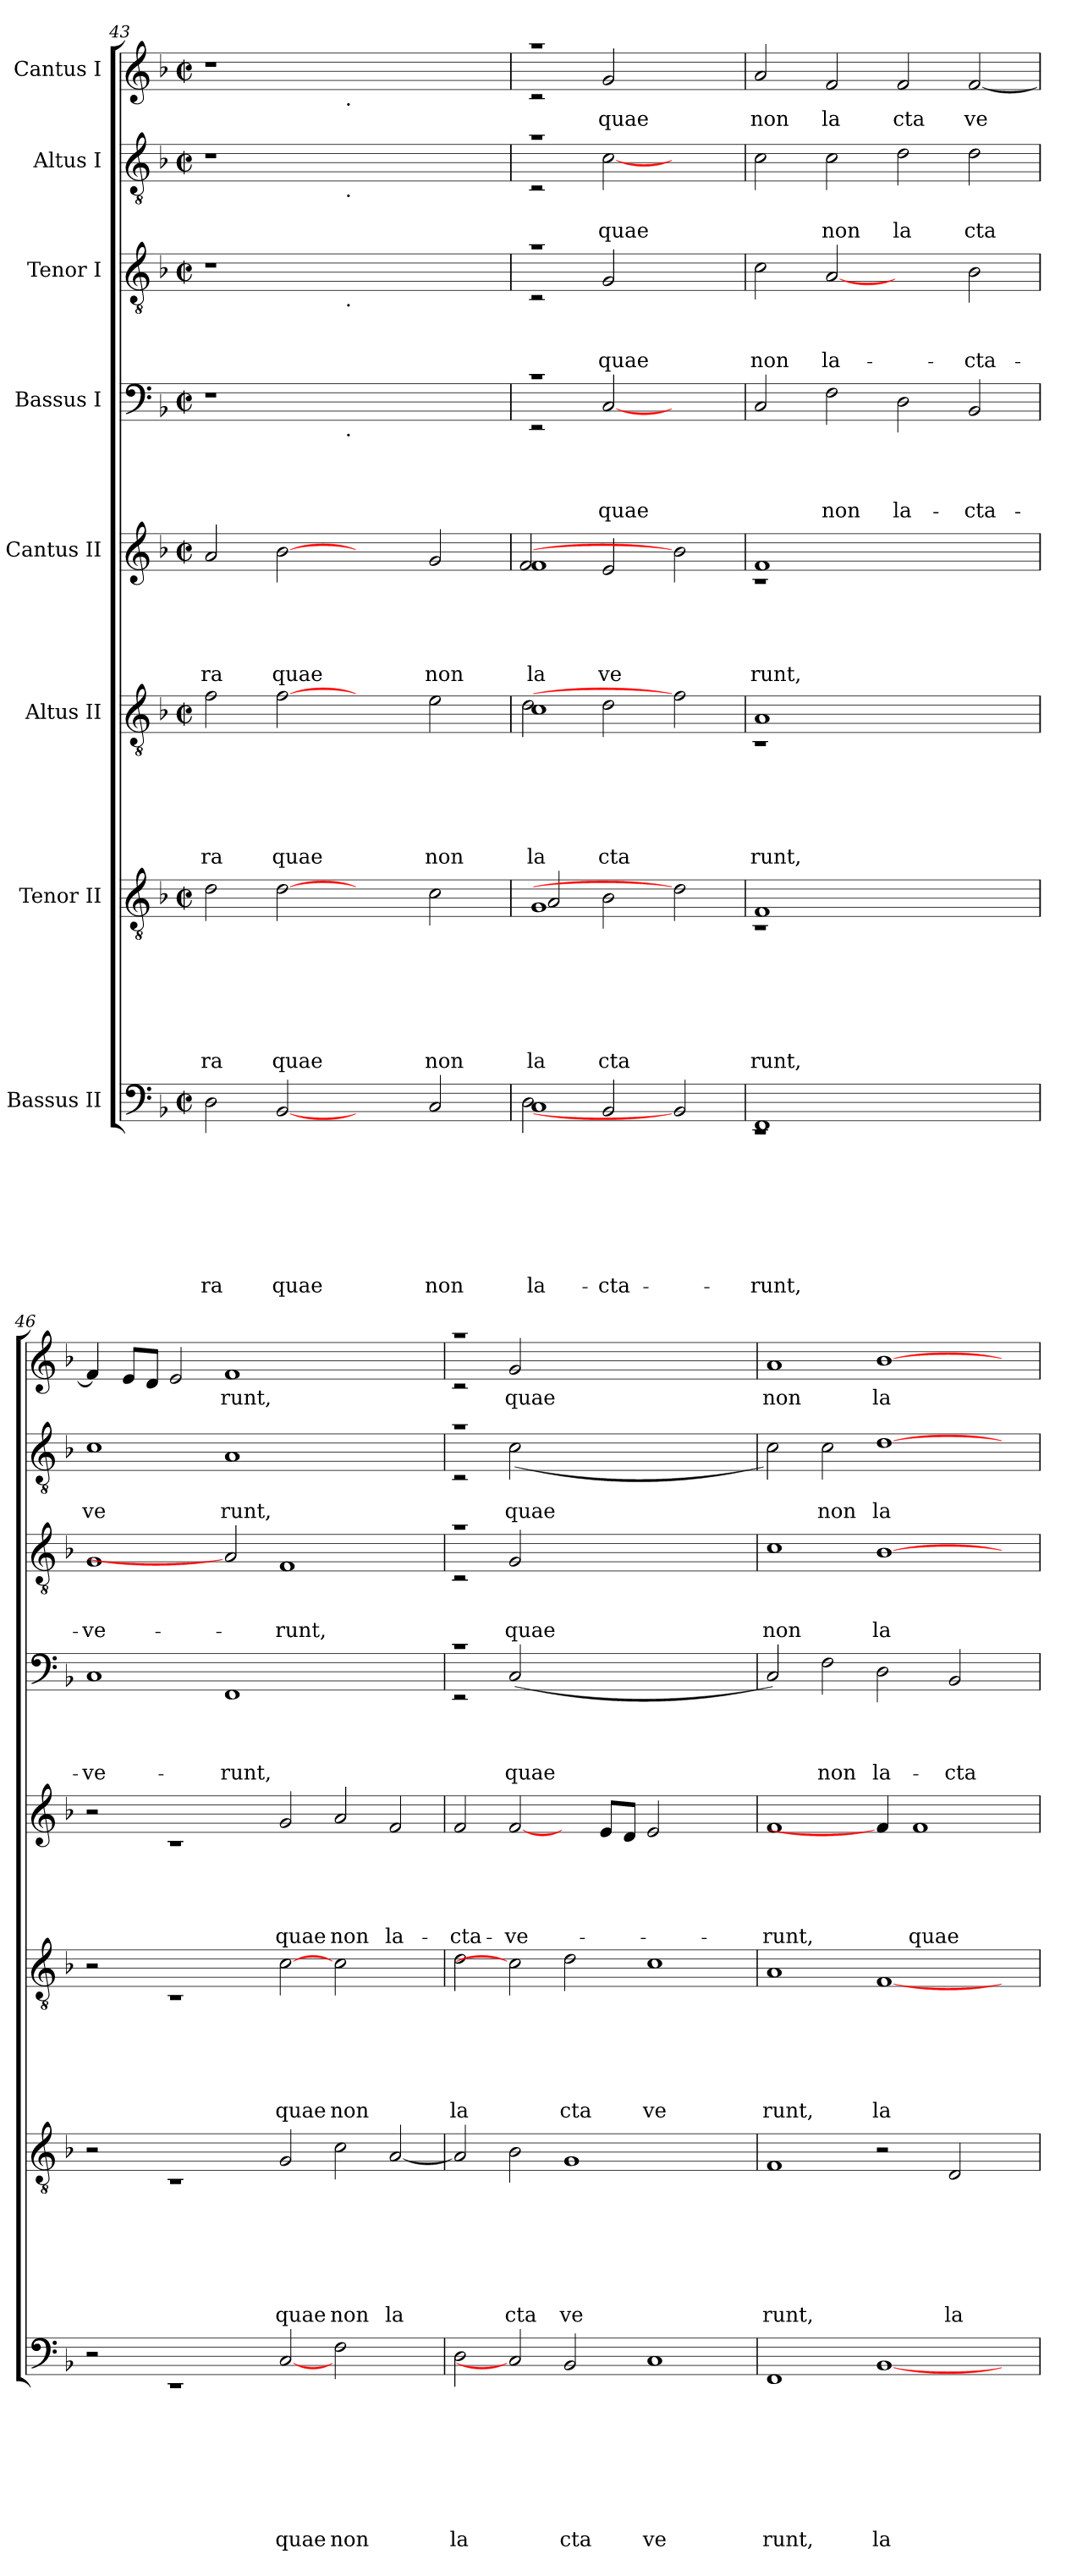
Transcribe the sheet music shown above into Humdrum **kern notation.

**kern	**text	**text	**text	**text	**text	**text	**text	**text	**kern	**text	**text	**text	**text	**text	**text	**text	**kern	**text	**text	**text	**text	**text	**text	**kern	**text	**text	**text	**text	**text	**kern	**text	**text	**text	**text	**kern	**text	**text	**text	**kern	**text	**text	**kern	**text
*part8	*part8	*part8	*part8	*part8	*part8	*part8	*part8	*part8	*part7	*part7	*part7	*part7	*part7	*part7	*part7	*part7	*part6	*part6	*part6	*part6	*part6	*part6	*part6	*part5	*part5	*part5	*part5	*part5	*part5	*part4	*part4	*part4	*part4	*part4	*part3	*part3	*part3	*part3	*part2	*part2	*part2	*part1	*part1
*staff8	*staff8	*staff8	*staff8	*staff8	*staff8	*staff8	*staff8	*staff8	*staff7	*staff7	*staff7	*staff7	*staff7	*staff7	*staff7	*staff7	*staff6	*staff6	*staff6	*staff6	*staff6	*staff6	*staff6	*staff5	*staff5	*staff5	*staff5	*staff5	*staff5	*staff4	*staff4	*staff4	*staff4	*staff4	*staff3	*staff3	*staff3	*staff3	*staff2	*staff2	*staff2	*staff1	*staff1
*I"Bassus II	*	*	*	*	*	*	*	*	*I"Tenor II	*	*	*	*	*	*	*	*I"Altus II	*	*	*	*	*	*	*I"Cantus II	*	*	*	*	*	*I"Bassus I	*	*	*	*	*I"Tenor I	*	*	*	*I"Altus I	*	*	*I"Cantus I	*
*clefF4	*	*	*	*	*	*	*	*	*clefGv2	*	*	*	*	*	*	*	*clefGv2	*	*	*	*	*	*	*clefG2	*	*	*	*	*	*clefF4	*	*	*	*	*clefGv2	*	*	*	*clefGv2	*	*	*clefG2	*
*k[b-]	*	*	*	*	*	*	*	*	*k[b-]	*	*	*	*	*	*	*	*k[b-]	*	*	*	*	*	*	*k[b-]	*	*	*	*	*	*k[b-]	*	*	*	*	*k[b-]	*	*	*	*k[b-]	*	*	*k[b-]	*
*F:	*	*	*	*	*	*	*	*	*F:	*	*	*	*	*	*	*	*F:	*	*	*	*	*	*	*F:	*	*	*	*	*	*F:	*	*	*	*	*F:	*	*	*	*F:	*	*	*F:	*
*M2/2	*	*	*	*	*	*	*	*	*M2/2	*	*	*	*	*	*	*	*M2/2	*	*	*	*	*	*	*M2/2	*	*	*	*	*	*M2/2	*	*	*	*	*M2/2	*	*	*	*M2/2	*	*	*M2/2	*
*met(c|)	*	*	*	*	*	*	*	*	*met(c|)	*	*	*	*	*	*	*	*met(c|)	*	*	*	*	*	*	*met(c|)	*	*	*	*	*	*met(c|)	*	*	*	*	*met(c|)	*	*	*	*met(c|)	*	*	*met(c|)	*
=43	=43	=43	=43	=43	=43	=43	=43	=43	=43	=43	=43	=43	=43	=43	=43	=43	=43	=43	=43	=43	=43	=43	=43	=43	=43	=43	=43	=43	=43	=43	=43	=43	=43	=43	=43	=43	=43	=43	=43	=43	=43	=43	=43
!	!	!	!	!	!	!	!	!LO:LY:b	!	!	!	!	!	!	!	!LO:LY:b	!	!	!	!	!	!	!LO:LY:b	!	!	!	!	!	!LO:LY:b	!	!	!	!	!	!	!	!	!	!	!	!	!	!
*	*	*	*	*	*	*	*	*	*	*	*	*	*	*	*	*	*	*	*	*	*	*	*	*	*	*	*	*	*	*^	*	*	*	*	*^	*	*	*	*^	*	*	*^	*
2D\	.	.	.	.	.	.	.	-ra	2d\	.	.	.	.	.	.	ra	2f\	.	.	.	.	.	ra	2a/	.	.	.	.	ra	1r	2ryy	.	.	.	.	1r	2ryy	.	.	.	1r	2ryy	.	.	1r	2ryy	.
!	!	!	!	!	!	!	!	!LO:LY:b	!	!	!	!	!	!	!	!LO:LY:b	!	!	!	!	!	!	!LO:LY:b	!	!	!	!	!	!LO:LY:b	!	!	!	!	!	!	!	!	!	!	!	!	!	!	!	!	!	!
[2BB-	.	.	.	.	.	.	.	quae	[2d	.	.	.	.	.	.	quae	[2f	.	.	.	.	.	quae	[2b-	.	.	.	.	quae	.	4...ryy	.	.	.	.	.	4...ryy	.	.	.	.	4...ryy	.	.	.	4...ryy	.
!	!	!	!	!	!	!	!	!	!	!	!	!	!	!	!	!	!	!	!	!	!	!	!	!	!	!	!	!	!	!	!	!	!	!	!	!	!	!	!	!	!	!	!	!	!	!LO:TX:b:t=.	!
!	!	!	!	!	!	!	!	!	!	!	!	!	!	!	!	!	!	!	!	!	!	!	!	!	!	!	!	!	!	!	!	!	!	!	!	!	!	!	!	!	!	!LO:TX:b:t=.	!	!	!	!	!
!	!	!	!	!	!	!	!	!	!	!	!	!	!	!	!	!	!	!	!	!	!	!	!	!	!	!	!	!	!	!	!	!	!	!	!	!	!LO:TX:b:t=.	!	!	!	!	!	!	!	!	!	!
!	!	!	!	!	!	!	!	!	!	!	!	!	!	!	!	!	!	!	!	!	!	!	!	!	!	!	!	!	!	!	!LO:TX:b:t=.	!	!	!	!	!	!	!	!	!	!	!	!	!	!	!	!
.	.	.	.	.	.	.	.	.	.	.	.	.	.	.	.	.	.	.	.	.	.	.	.	.	.	.	.	.	.	.	1ryy	.	.	.	.	.	1ryy	.	.	.	.	1ryy	.	.	.	1ryy	.
2ryy	.	.	.	.	.	.	.	.	2ryy	.	.	.	.	.	.	.	2ryy	.	.	.	.	.	.	2ryy	.	.	.	.	.	1ryy	.	.	.	.	.	1ryy	.	.	.	.	1ryy	.	.	.	1ryy	.	.
!	!	!	!	!	!	!	!	!LO:LY:b	!	!	!	!	!	!	!	!LO:LY:b	!	!	!	!	!	!	!LO:LY:b	!	!	!	!	!	!LO:LY:b	!	!	!	!	!	!	!	!	!	!	!	!	!	!	!	!	!	!
2C/	.	.	.	.	.	.	.	non	2c\	.	.	.	.	.	.	non	2e\	.	.	.	.	.	non	2g/	.	.	.	.	non	.	.	.	.	.	.	.	.	.	.	.	.	.	.	.	.	.	.
.	.	.	.	.	.	.	.	.	.	.	.	.	.	.	.	.	.	.	.	.	.	.	.	.	.	.	.	.	.	.	32ryy	.	.	.	.	.	32ryy	.	.	.	.	32ryy	.	.	.	32ryy	.
=44	=44	=44	=44	=44	=44	=44	=44	=44	=44	=44	=44	=44	=44	=44	=44	=44	=44	=44	=44	=44	=44	=44	=44	=44	=44	=44	=44	=44	=44	=44	=44	=44	=44	=44	=44	=44	=44	=44	=44	=44	=44	=44	=44	=44	=44	=44	=44
!	!	!	!	!	!	!	!	!LO:LY:b	!	!	!	!	!	!	!	!	!	!	!	!	!	!	!	!	!	!	!	!	!	!	!	!	!	!	!	!	!	!	!	!	!	!	!	!	!	!	!
*^	*	*	*	*	*	*	*	*	*	*	*	*	*	*	*	*	*	*	*	*	*	*	*	*	*	*	*	*	*	*	*	*	*	*	*	*	*	*	*	*	*	*	*	*	*	*	*
!	!	!	!	!	!	!	!	!	!LO:LY:b	!	!	!	!	!	!	!	!LO:LY:b	!	!	!	!	!	!	!	!	!	!	!	!	!	!	!	!	!	!	!	!	!	!	!	!	!	!	!	!	!	!	!
*	*	*	*	*	*	*	*	*	*	*^	*	*	*	*	*	*	*	*	*	*	*	*	*	*	*	*	*	*	*	*	*	*	*	*	*	*	*	*	*	*	*	*	*	*	*	*	*	*
!	!	!	!	!	!	!	!	!	!	!	!	!	!	!	!	!	!	!LO:LY:b	!	!	!	!	!	!	!LO:LY:b	!	!	!	!	!	!	!	!	!	!	!	!	!	!	!	!	!	!	!	!	!	!	!	!
*	*	*	*	*	*	*	*	*	*	*	*	*	*	*	*	*	*	*	*^	*	*	*	*	*	*	*	*	*	*	*	*	*	*	*	*	*	*	*	*	*	*	*	*	*	*	*	*	*	*
!	!	!	!	!	!	!	!	!	!	!	!	!	!	!	!	!	!	!	!	!	!	!	!	!	!	!LO:LY:b	!	!	!	!	!	!LO:LY:b	!	!	!	!	!	!	!	!	!	!	!	!	!	!	!	!	!	!
*	*	*	*	*	*	*	*	*	*	*	*	*	*	*	*	*	*	*	*	*	*	*	*	*	*	*	*^	*	*	*	*	*	*	*	*	*	*	*	*	*	*	*	*	*	*	*	*	*	*	*
!	!	!	!	!	!	!	!	!	!	!	!	!	!	!	!	!	!	!	!	!	!	!	!	!	!	!	!	!	!	!	!	!	!LO:LY:b	!	!	!	!	!	!	!	!	!	!	!	!	!	!	!	!	!	!
1C	2D\	.	.	.	.	.	.	.	-la-	1G	2A/	.	.	.	.	.	.	la	1c	2d\	.	.	.	.	.	la	1f	2f/	.	.	.	.	la	1rc	2rEE	.	.	.	.	1ra	2rC	.	.	.	1ra	2rC	.	.	1raa	2rc	.
!	!	!	!	!	!	!	!	!	!LO:LY:b	!	!	!	!	!	!	!	!	!LO:LY:b	!	!	!	!	!	!	!	!LO:LY:b	!	!	!	!	!	!	!LO:LY:b	!	!	!	!	!	!LO:LY:b	!	!	!	!	!LO:LY:b	!	!	!	!LO:LY:b	!	!	!LO:LY:b
.	2BB-/	.	.	.	.	.	.	.	-cta-	.	2B-\	.	.	.	.	.	.	cta	.	2d\	.	.	.	.	.	cta	.	2e/	.	.	.	.	ve	.	[>2C/	.	.	.	quae	.	2G/	.	.	quae	.	[>2c\	.	quae	.	2g/	quae
2BB-]	2ryy	.	.	.	.	.	.	.	.	2d]	2ryy	.	.	.	.	.	.	.	2f]	2ryy	.	.	.	.	.	.	2b-]	2ryy	.	.	.	.	.	2ryy	2ryy	.	.	.	.	2ryy	2ryy	.	.	.	2ryy	2ryy	.	.	2ryy	2ryy	.
!!LO:PB:g=z
=45	=45	=45	=45	=45	=45	=45	=45	=45	=45	=45	=45	=45	=45	=45	=45	=45	=45	=45	=45	=45	=45	=45	=45	=45	=45	=45	=45	=45	=45	=45	=45	=45	=45	=45	=45	=45	=45	=45	=45	=45	=45	=45	=45	=45	=45	=45	=45	=45	=45	=45	=45
!	!	!	!	!	!	!	!	!	!LO:LY:b	!	!	!	!	!	!	!	!	!LO:LY:b	!	!	!	!	!	!	!	!LO:LY:b	!	!	!	!	!	!	!LO:LY:b	!	!	!	!	!	!	!	!	!	!	!LO:LY:b	!	!	!	!	!	!	!LO:LY:b
*	*	*	*	*	*	*	*	*	*	*	*	*	*	*	*	*	*	*	*	*	*	*	*	*	*	*	*	*	*	*	*	*	*	*v	*v	*	*	*	*	*	*	*	*	*	*v	*v	*	*	*v	*v	*
*	*	*	*	*	*	*	*	*	*	*	*	*	*	*	*	*	*	*	*	*	*	*	*	*	*	*	*	*	*	*	*	*	*	*	*	*	*	*	*v	*v	*	*	*	*	*	*	*	*
1FF	1rEE	.	.	.	.	.	.	.	-runt,	1F	1rC	.	.	.	.	.	.	runt,	1A	1rC	.	.	.	.	.	runt,	1f	1rc	.	.	.	.	runt,	2C/	.	.	.	.	2c\	.	.	non	2c\	.	.	2a/	non
!	!	!	!	!	!	!	!	!	!	!	!	!	!	!	!	!	!	!	!	!	!	!	!	!	!	!	!	!	!	!	!	!	!	!	!	!	!	!LO:LY:b	!	!	!	!LO:LY:b	!	!	!LO:LY:b	!	!LO:LY:b
.	.	.	.	.	.	.	.	.	.	.	.	.	.	.	.	.	.	.	.	.	.	.	.	.	.	.	.	.	.	.	.	.	.	2F\	.	.	.	non	[2A	.	.	la-	2c\	.	non	2f/	la
!	!	!	!	!	!	!	!	!	!	!	!	!	!	!	!	!	!	!	!	!	!	!	!	!	!	!	!	!	!	!	!	!	!	!	!	!	!	!LO:LY:b	!	!	!	!	!	!	!LO:LY:b	!	!LO:LY:b
1ryy	1ryy	.	.	.	.	.	.	.	.	1ryy	1ryy	.	.	.	.	.	.	.	1ryy	1ryy	.	.	.	.	.	.	1ryy	1ryy	.	.	.	.	.	2D\	.	.	.	la-	2ryy	.	.	.	2d\	.	la	2f/	cta
!	!	!	!	!	!	!	!	!	!	!	!	!	!	!	!	!	!	!	!	!	!	!	!	!	!	!	!	!	!	!	!	!	!	!	!	!	!	!LO:LY:b	!	!	!	!LO:LY:b	!	!	!LO:LY:b	!	!LO:LY:b
.	.	.	.	.	.	.	.	.	.	.	.	.	.	.	.	.	.	.	.	.	.	.	.	.	.	.	.	.	.	.	.	.	.	2BB-/	.	.	.	-cta-	2B-\	.	.	-cta-	2d\	.	cta	[<2f/	ve
*v	*v	*	*	*	*	*	*	*	*	*	*	*	*	*	*	*	*	*	*v	*v	*	*	*	*	*	*	*v	*v	*	*	*	*	*	*	*	*	*	*	*	*	*	*	*	*	*	*	*
*	*	*	*	*	*	*	*	*	*v	*v	*	*	*	*	*	*	*	*	*	*	*	*	*	*	*	*	*	*	*	*	*	*	*	*	*	*	*	*	*	*	*	*	*	*
=46	=46	=46	=46	=46	=46	=46	=46	=46	=46	=46	=46	=46	=46	=46	=46	=46	=46	=46	=46	=46	=46	=46	=46	=46	=46	=46	=46	=46	=46	=46	=46	=46	=46	=46	=46	=46	=46	=46	=46	=46	=46	=46	=46
!	!	!	!	!	!	!	!	!	!	!	!	!	!	!	!	!	!	!	!	!	!	!	!	!	!	!	!	!	!	!	!	!	!	!LO:LY:b	!	!	!	!LO:LY:b	!	!	!LO:LY:b	!	!
2r	.	.	.	.	.	.	.	.	2r	.	.	.	.	.	.	.	2r	.	.	.	.	.	.	2r	.	.	.	.	.	1C	.	.	.	-ve-	1G	.	.	-ve-	1c	.	ve	4f/]	.
.	.	.	.	.	.	.	.	.	.	.	.	.	.	.	.	.	.	.	.	.	.	.	.	.	.	.	.	.	.	.	.	.	.	.	.	.	.	.	.	.	.	8e/L	.
.	.	.	.	.	.	.	.	.	.	.	.	.	.	.	.	.	.	.	.	.	.	.	.	.	.	.	.	.	.	.	.	.	.	.	.	.	.	.	.	.	.	8d/J	.
1rEE	.	.	.	.	.	.	.	.	1rC	.	.	.	.	.	.	.	1rC	.	.	.	.	.	.	1rc	.	.	.	.	.	.	.	.	.	.	.	.	.	.	.	.	.	2e/	.
!	!	!	!	!	!	!	!	!	!	!	!	!	!	!	!	!	!	!	!	!	!	!	!	!	!	!	!	!	!	!	!	!	!	!LO:LY:b	!	!	!	!	!	!	!LO:LY:b	!	!LO:LY:b
.	.	.	.	.	.	.	.	.	.	.	.	.	.	.	.	.	.	.	.	.	.	.	.	.	.	.	.	.	.	1FF	.	.	.	-runt,	2A]	.	.	.	1A	.	runt,	1f	runt,
!	!	!	!	!	!	!	!	!LO:LY:b	!	!	!	!	!	!	!	!LO:LY:b	!	!	!	!	!	!	!LO:LY:b	!	!	!	!	!	!LO:LY:b	!	!	!	!	!	!	!	!	!LO:LY:b	!	!	!	!	!
[2C	.	.	.	.	.	.	.	quae	2G/	.	.	.	.	.	.	quae	[2c	.	.	.	.	.	quae	2g/	.	.	.	.	quae	.	.	.	.	.	1F	.	.	-runt,	.	.	.	.	.
!	!	!	!	!	!	!	!	!LO:LY:b	!	!	!	!	!	!	!	!LO:LY:b	!	!	!	!	!	!	!LO:LY:b	!	!	!	!	!	!LO:LY:b	!	!	!	!	!	!	!	!	!	!	!	!	!	!
2F\	.	.	.	.	.	.	.	non	2c\	.	.	.	.	.	.	non	2c\	.	.	.	.	.	non	2a/	.	.	.	.	non	1ryy	.	.	.	.	.	.	.	.	1ryy	.	.	1ryy	.
!	!	!	!	!	!	!	!	!	!	!	!	!	!	!	!	!LO:LY:b	!	!	!	!	!	!	!	!	!	!	!	!	!LO:LY:b	!	!	!	!	!	!	!	!	!	!	!	!	!	!
2ryy	.	.	.	.	.	.	.	.	[<2A/	.	.	.	.	.	.	la	2ryy	.	.	.	.	.	.	2f/	.	.	.	.	la-	.	.	.	.	.	2ryy	.	.	.	.	.	.	.	.
=47	=47	=47	=47	=47	=47	=47	=47	=47	=47	=47	=47	=47	=47	=47	=47	=47	=47	=47	=47	=47	=47	=47	=47	=47	=47	=47	=47	=47	=47	=47	=47	=47	=47	=47	=47	=47	=47	=47	=47	=47	=47	=47	=47
!	!	!	!	!	!	!	!	!LO:LY:b	!	!	!	!	!	!	!	!	!	!	!	!	!	!	!LO:LY:b	!	!	!	!	!	!LO:LY:b	!	!	!	!	!	!	!	!	!	!	!	!	!	!
*	*	*	*	*	*	*	*	*	*	*	*	*	*	*	*	*	*	*	*	*	*	*	*	*	*	*	*	*	*	*^	*	*	*	*	*^	*	*	*	*^	*	*	*^	*
2D\	.	.	.	.	.	.	.	la	2A/]	.	.	.	.	.	.	.	2d\	.	.	.	.	.	la	2f/	.	.	.	.	-cta-	1rc	2rEE	.	.	.	.	1ra	2rC	.	.	.	1ra	2rC	.	.	1raa	2rc	.
!	!	!	!	!	!	!	!	!	!	!	!	!	!	!	!	!LO:LY:b	!	!	!	!	!	!	!	!	!	!	!	!	!LO:LY:b	!	!	!	!	!	!LO:LY:b	!	!	!	!	!LO:LY:b	!	!	!	!LO:LY:b	!	!	!LO:LY:b
2C]	.	.	.	.	.	.	.	.	2B-\	.	.	.	.	.	.	cta	2c]	.	.	.	.	.	.	[2f/	.	.	.	.	-ve-	.	(<2C/	.	.	.	quae	.	2G/	.	.	quae	.	(>2c\	.	quae	.	2g/	quae
!	!	!	!	!	!	!	!	!LO:LY:b	!	!	!	!	!	!	!	!LO:LY:b	!	!	!	!	!	!	!LO:LY:b	!	!	!	!	!	!	!	!	!	!	!	!	!	!	!	!	!	!	!	!	!	!	!	!
2BB-/	.	.	.	.	.	.	.	cta	1G	.	.	.	.	.	.	ve	2d\	.	.	.	.	.	cta	4ryy	.	.	.	.	.	1.ryy	1.ryy	.	.	.	.	1.ryy	1.ryy	.	.	.	1.ryy	1.ryy	.	.	1.ryy	1.ryy	.
.	.	.	.	.	.	.	.	.	.	.	.	.	.	.	.	.	.	.	.	.	.	.	.	8e/L	.	.	.	.	.	.	.	.	.	.	.	.	.	.	.	.	.	.	.	.	.	.	.
.	.	.	.	.	.	.	.	.	.	.	.	.	.	.	.	.	.	.	.	.	.	.	.	8d/J	.	.	.	.	.	.	.	.	.	.	.	.	.	.	.	.	.	.	.	.	.	.	.
!	!	!	!	!	!	!	!	!LO:LY:b	!	!	!	!	!	!	!	!	!	!	!	!	!	!	!LO:LY:b	!	!	!	!	!	!	!	!	!	!	!	!	!	!	!	!	!	!	!	!	!	!	!	!
1C	.	.	.	.	.	.	.	ve	.	.	.	.	.	.	.	.	1c	.	.	.	.	.	ve	2e/	.	.	.	.	.	.	.	.	.	.	.	.	.	.	.	.	.	.	.	.	.	.	.
.	.	.	.	.	.	.	.	.	2ryy	.	.	.	.	.	.	.	.	.	.	.	.	.	.	2ryy	.	.	.	.	.	.	.	.	.	.	.	.	.	.	.	.	.	.	.	.	.	.	.
*	*	*	*	*	*	*	*	*	*	*	*	*	*	*	*	*	*	*	*	*	*	*	*	*	*	*	*	*	*	*v	*v	*	*	*	*	*	*	*	*	*	*v	*v	*	*	*v	*v	*
*	*	*	*	*	*	*	*	*	*	*	*	*	*	*	*	*	*	*	*	*	*	*	*	*	*	*	*	*	*	*	*	*	*	*	*v	*v	*	*	*	*	*	*	*	*
=48	=48	=48	=48	=48	=48	=48	=48	=48	=48	=48	=48	=48	=48	=48	=48	=48	=48	=48	=48	=48	=48	=48	=48	=48	=48	=48	=48	=48	=48	=48	=48	=48	=48	=48	=48	=48	=48	=48	=48	=48	=48	=48	=48
!	!	!	!	!	!	!	!	!LO:LY:b	!	!	!	!	!	!	!	!LO:LY:b	!	!	!	!	!	!	!LO:LY:b	!	!	!	!	!	!LO:LY:b	!	!	!	!	!	!	!	!	!LO:LY:b	!	!	!	!	!LO:LY:b
1FF	.	.	.	.	.	.	.	runt,	1F	.	.	.	.	.	.	runt,	1A	.	.	.	.	.	runt,	1f	.	.	.	.	-runt,	2C/)	.	.	.	.	1c	.	.	non	2c\)	.	.	1a	non
!	!	!	!	!	!	!	!	!	!	!	!	!	!	!	!	!	!	!	!	!	!	!	!	!	!	!	!	!	!	!	!	!	!	!LO:LY:b	!	!	!	!	!	!	!LO:LY:b	!	!
.	.	.	.	.	.	.	.	.	.	.	.	.	.	.	.	.	.	.	.	.	.	.	.	.	.	.	.	.	.	2F\	.	.	.	non	.	.	.	.	2c\	.	non	.	.
!	!	!	!	!	!	!	!	!LO:LY:b	!	!	!	!	!	!	!	!	!	!	!	!	!	!	!LO:LY:b	!	!	!	!	!	!	!	!	!	!	!LO:LY:b	!	!	!	!LO:LY:b	!	!	!LO:LY:b	!	!LO:LY:b
[<1BB-	.	.	.	.	.	.	.	la	2r	.	.	.	.	.	.	.	[<1F	.	.	.	.	.	la	4f/]	.	.	.	.	.	2D\	.	.	.	la-	[>1B-	.	.	la-	[>1d	.	la	[>1b-	la
!	!	!	!	!	!	!	!	!	!	!	!	!	!	!	!	!	!	!	!	!	!	!	!	!	!	!	!	!	!LO:LY:b	!	!	!	!	!	!	!	!	!	!	!	!	!	!
.	.	.	.	.	.	.	.	.	.	.	.	.	.	.	.	.	.	.	.	.	.	.	.	1f	.	.	.	.	quae	.	.	.	.	.	.	.	.	.	.	.	.	.	.
!	!	!	!	!	!	!	!	!	!	!	!	!	!	!	!	!LO:LY:b	!	!	!	!	!	!	!	!	!	!	!	!	!	!	!	!	!	!LO:LY:b	!	!	!	!	!	!	!	!	!
.	.	.	.	.	.	.	.	.	2D/	.	.	.	.	.	.	la	.	.	.	.	.	.	.	.	.	.	.	.	.	2BB-/	.	.	.	-cta-	.	.	.	.	.	.	.	.	.
4ryy	.	.	.	.	.	.	.	.	4ryy	.	.	.	.	.	.	.	4ryy	.	.	.	.	.	.	.	.	.	.	.	.	4ryy	.	.	.	.	4ryy	.	.	.	4ryy	.	.	4ryy	.
=	=	=	=	=	=	=	=	=	=	=	=	=	=	=	=	=	=	=	=	=	=	=	=	=	=	=	=	=	=	=	=	=	=	=	=	=	=	=	=	=	=	=	=
*-	*-	*-	*-	*-	*-	*-	*-	*-	*-	*-	*-	*-	*-	*-	*-	*-	*-	*-	*-	*-	*-	*-	*-	*-	*-	*-	*-	*-	*-	*-	*-	*-	*-	*-	*-	*-	*-	*-	*-	*-	*-	*-	*-
